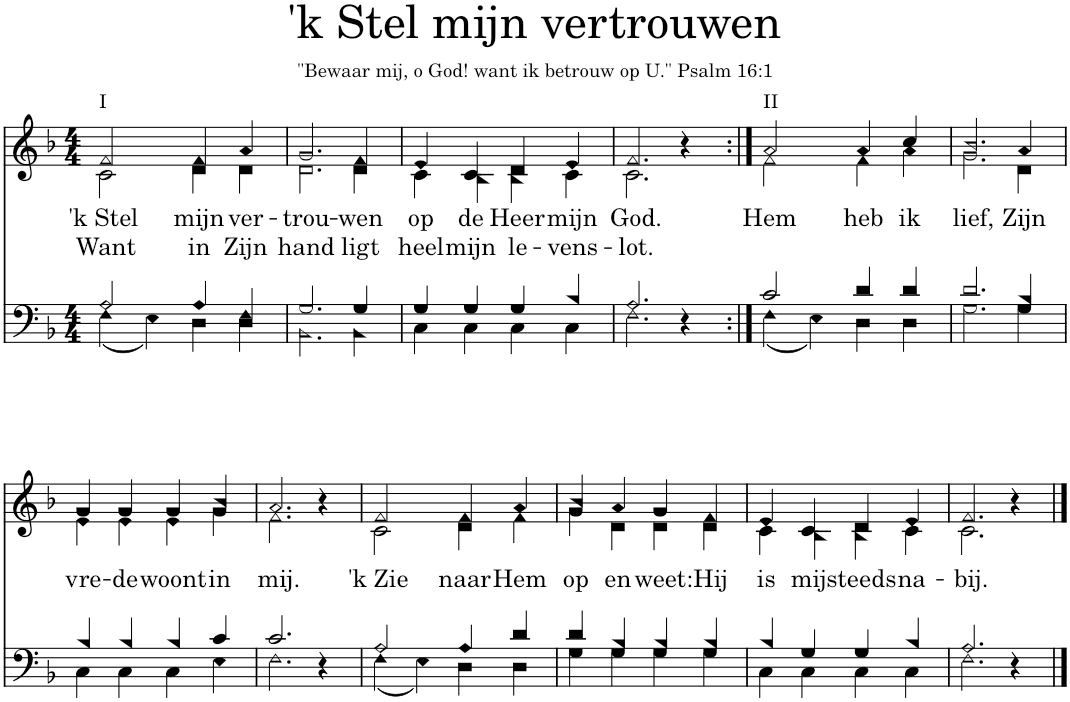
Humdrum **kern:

**kern	**kern	**text	**text
*part2	*part1	*part1	*part1
*staff2	*staff1	*staff1	*staff1
*I"Men	*I"Women	*	*
*clefF4	*clefG2	*	*
*k[b-]	*k[b-]	*	*
*M4/4	*M4/4	*	*
=1	=1	=1	=1
*^	*	*	*
!	!	!LO:TX:a:t=I	!	!
!	!	!	!LO:LY:b	!LO:LY:b
*	*	*^	*	*
2A/	(4F\	2f/	2c\	'k Stel	Want
.	4E\)	.	.	.	.
!	!	!	!	!LO:LY:b	!LO:LY:b
4A/	4D\	4f/	4d\	mijn	in
!	!	!	!	!LO:LY:b	!LO:LY:b
4F/	4D\	4a/	4d\	ver-	Zijn
=2	=2	=2	=2	=2	=2
!	!	!	!	!LO:LY:b	!LO:LY:b
2.G/	2.BB-\	2.g/	2.d\	-trou-	hand
!	!	!	!	!LO:LY:b	!LO:LY:b
4G/	4BB-\	4f/	4d\	-wen	ligt
=3	=3	=3	=3	=3	=3
!	!	!	!	!LO:LY:b	!LO:LY:b
4G/	4C\	4e/	4c\	op	heel
!	!	!	!	!LO:LY:b	!LO:LY:b
4G/	4C\	4c/	4B-\	de	mijn
!	!	!	!	!LO:LY:b	!LO:LY:b
4G/	4C\	4d/	4B-\	Heer	le-
!	!	!	!	!LO:LY:b	!LO:LY:b
4B-/	4C\	4e/	4c\	mijn	-vens-
=4	=4	=4	=4	=4	=4
!	!	!	!	!LO:LY:b	!LO:LY:b
2.A/	2.F\	2.f/	2.c\	God.	-lot.
4r	4r	4r	4r	.	.
=5:|!	=5:|!	=5:|!	=5:|!	=5:|!	=5:|!
!	!	!LO:TX:a:t=II	!	!	!
!	!	!	!	!LO:LY:b	!
2c/	(4F\	2a/	2f\	Hem	.
.	4E\)	.	.	.	.
!	!	!	!	!LO:LY:b	!
4d/	4D\	4a/	4f\	heb	.
!	!	!	!	!LO:LY:b	!
4d/	4D\	4cc/	4a\	ik	.
=6	=6	=6	=6	=6	=6
!	!	!	!	!LO:LY:b	!
2.d/	2.G\	2.b-/	2.g\	lief,	.
!	!	!	!	!LO:LY:b	!
4B-/	4G\	4a/	4d\	Zijn	.
!!LO:LB:g=z	!!
=7	=7	=7	=7	=7	=7
!	!	!	!	!LO:LY:b	!
4B-/	4C\	4g/	4e\	vre-	.
!	!	!	!	!LO:LY:b	!
4B-/	4C\	4g/	4e\	-de	.
!	!	!	!	!LO:LY:b	!
4B-/	4C\	4g/	4e\	woont	.
!	!	!	!	!LO:LY:b	!
4c/	4E\	4b-/	4g\	in	.
=8	=8	=8	=8	=8	=8
!	!	!	!	!LO:LY:b	!
2.c/	2.F\	2.a/	2.f\	mij.	.
4r	4r	4r	4r	.	.
=9	=9	=9	=9	=9	=9
!	!	!	!	!LO:LY:b	!
2A/	(4F\	2f/	2c\	'k Zie	.
.	4E\)	.	.	.	.
!	!	!	!	!LO:LY:b	!
4A/	4D\	4f/	4d\	naar	.
!	!	!	!	!LO:LY:b	!
4d/	4D\	4a/	4f\	Hem	.
=10	=10	=10	=10	=10	=10
!	!	!	!	!LO:LY:b	!
4d/	4G\	4b-/	4g\	op	.
!	!	!	!	!LO:LY:b	!
4B-/	4G\	4a/	4d\	en	.
!	!	!	!	!LO:LY:b	!
4B-/	4G\	4g/	4d\	weet:	.
!	!	!	!	!LO:LY:b	!
4B-/	4G\	4f/	4d\	Hij	.
=11	=11	=11	=11	=11	=11
!	!	!	!	!LO:LY:b	!
4B-/	4C\	4e/	4c\	is	.
!	!	!	!	!LO:LY:b	!
4G/	4C\	4c/	4B-\	mij	.
!	!	!	!	!LO:LY:b	!
4G/	4C\	4d/	4B-\	steeds	.
!	!	!	!	!LO:LY:b	!
4B-/	4C\	4e/	4c\	na-	.
=12	=12	=12	=12	=12	=12
!	!	!	!	!LO:LY:b	!
2.A/	2.F\	2.f/	2.c\	-bij.	.
4r	4r	4r	4r	.	.
*v	*v	*	*	*	*
*	*v	*v	*	*
==	==	==	==
*-	*-	*-	*-
